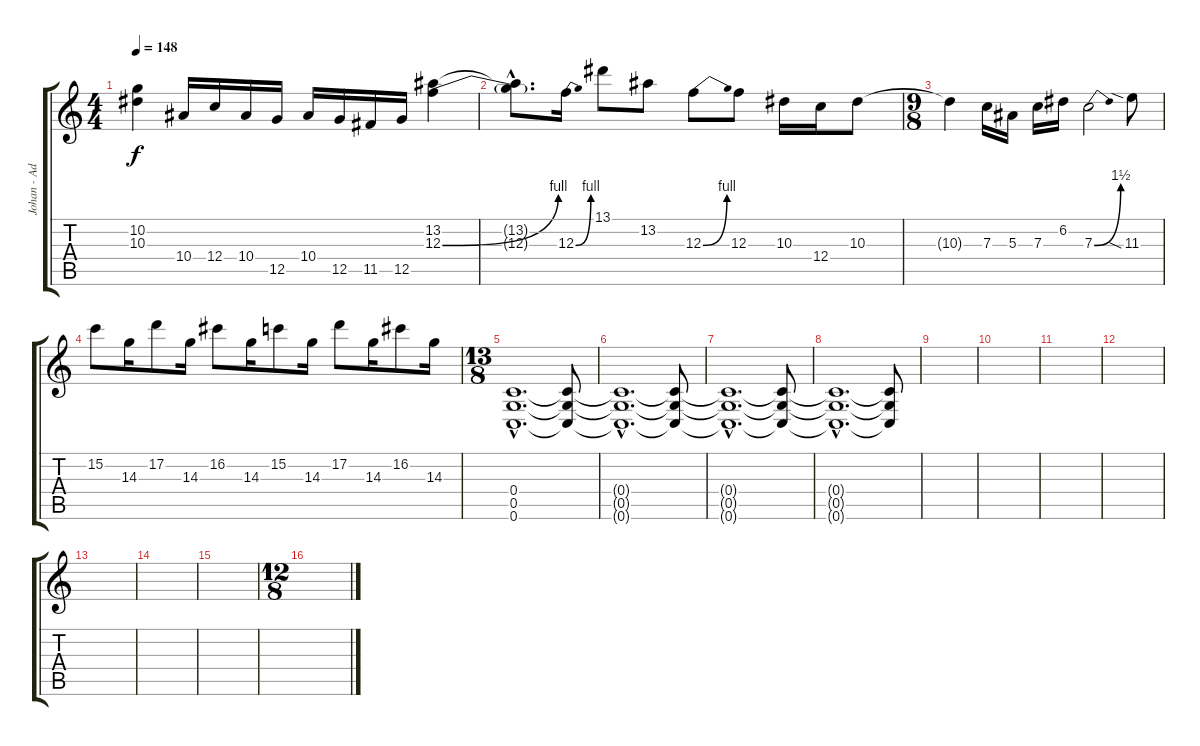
\track ("Johan - Adds And Solos" "Johan - Ad") {instrument overdrivenguitar}
\staff {score tabs}
\tuning (D4 A3 F3 C3 G2 C2) {hide}
\ts (4 4)
\tempo 148
\clef g2
\ks c
(10.2{t} 10.3{t}).4{dy f} 10.4.16 12.4.16 10.4.16 12.5.16 10.4.16 12.5.16 11.5.16 12.5.16 (13.2 12.3{be (bend 0 0 60 4)}).4 |
(13.2{hac t} 12.3{hac t}).8{d} 12.3{be (bend 0 0 60 4)}.16 13.1.8 13.2.8 12.3{be (bend 0 0 60 4)}.8 12.3.8 10.3.16 12.4.16 10.3.8 |
\ts (9 8)
10.3{t}.4 7.3.16 5.3.16 7.3.16 6.2.16 7.3{be (bend 0 0 60 6)}.2 11.3{sia}.8 |
15.2.8 14.3.16 17.2.8 14.3.16 16.2.8 14.3.16 15.2.8 14.3.16 17.2.8 14.3.16 16.2.8 14.3.16 |
\ts (13 8)
(0.4{hac} 0.5{hac} 0.6{hac}).1{d} (0.4{t} 0.5{t} 0.6{t}).8 |
(0.4{hac t} 0.5{hac t} 0.6{hac t}).1{d} (0.4{t} 0.5{t} 0.6{t}).8 |
(0.4{hac t} 0.5{hac t} 0.6{hac t}).1{d} (0.4{t} 0.5{t} 0.6{t}).8 |
(0.4{hac t} 0.5{hac t} 0.6{hac t}).1{d} (0.4{t} 0.5{t} 0.6{t}).8 |
|
|
|
|
|
|
|
\ts (12 8)
